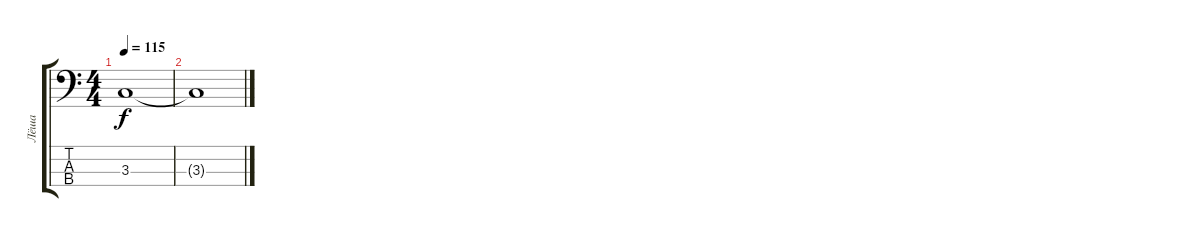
\track ("Лёша" "Лёша") {instrument electricbassfinger}
\staff {score tabs}
\tuning (G2 D2 A1 E1) {hide}
\ts (4 4)
\tempo 115
\clef f4
\ks c
3.3.1{dy f volume 0} |
3.3{t}.1
